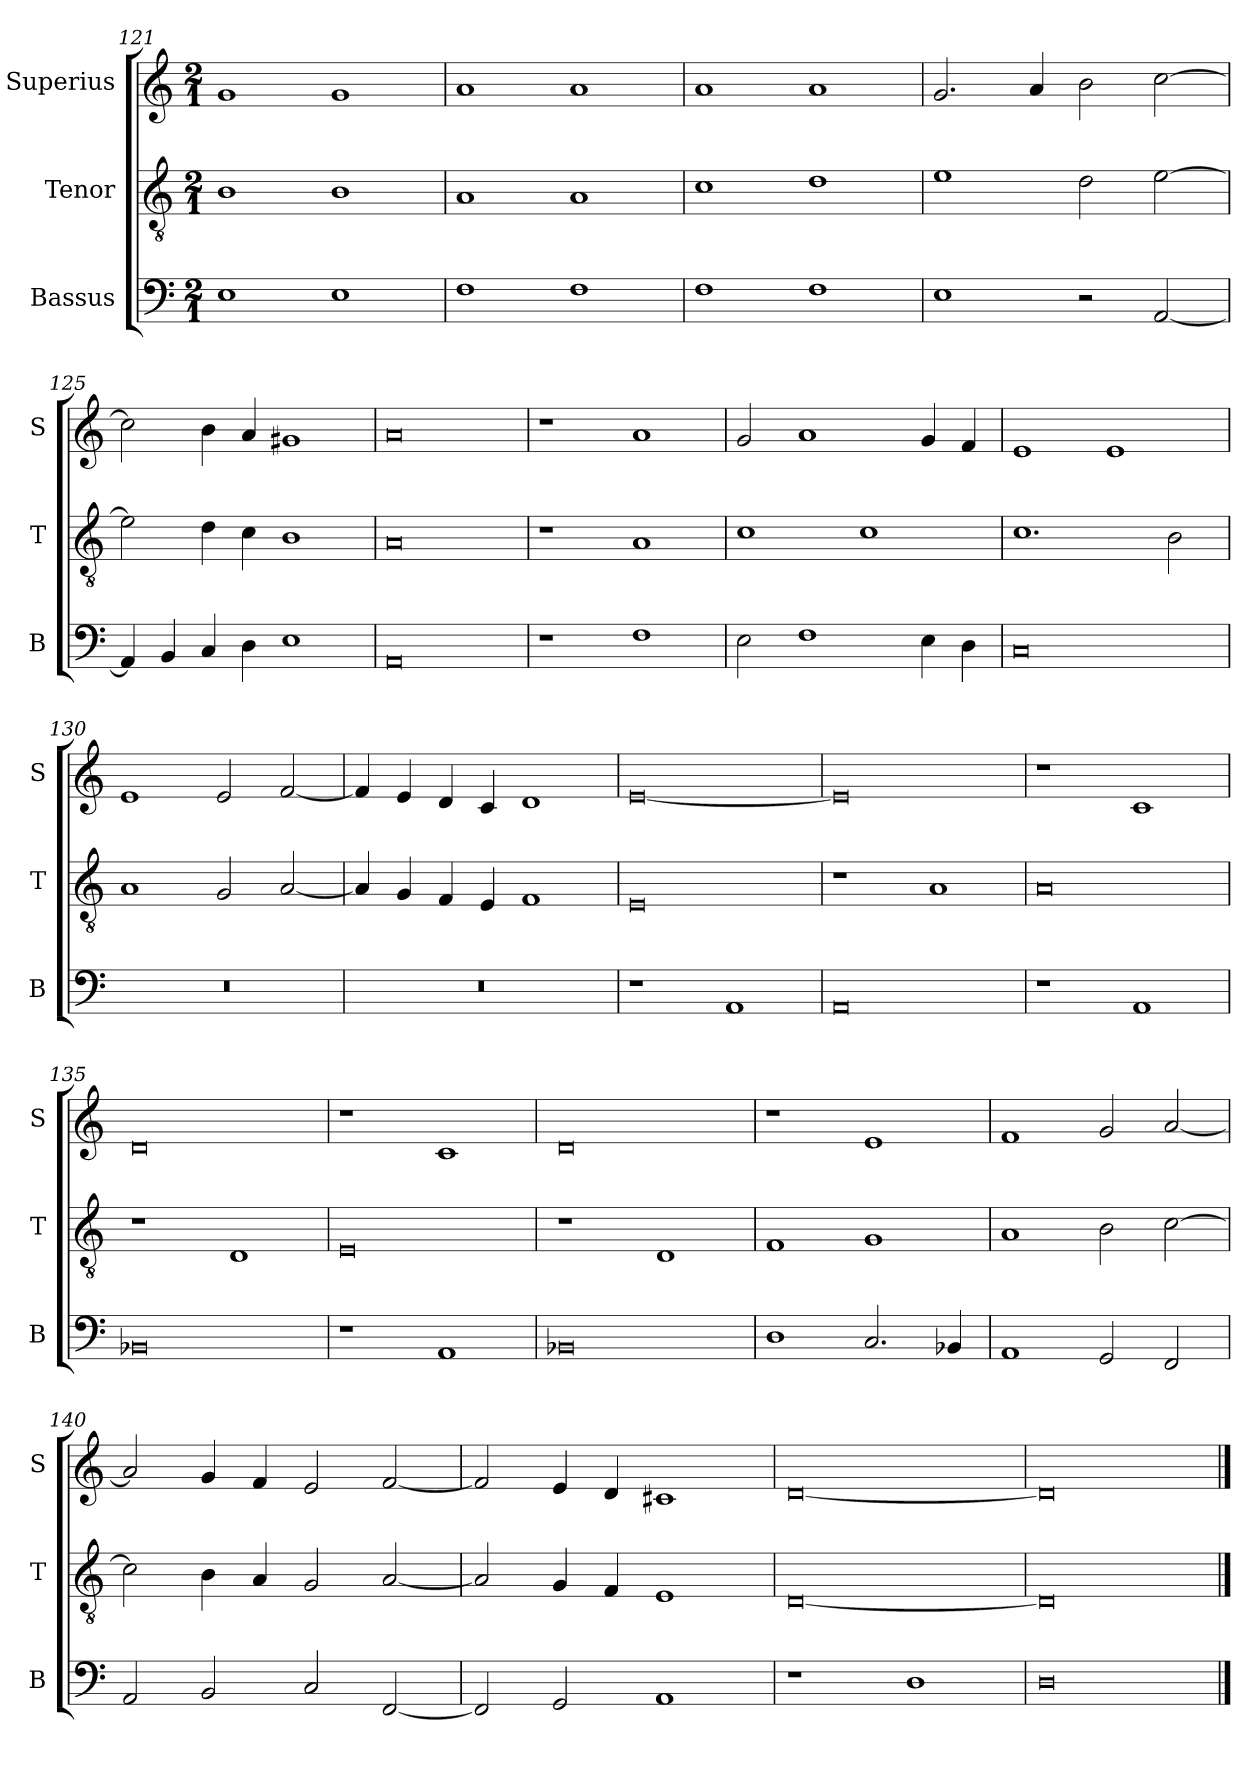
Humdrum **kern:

**kern	**kern	**kern
*part3	*part2	*part1
*staff3	*staff2	*staff1
*I"Bassus	*I"Tenor	*I"Superius
*I'B	*I'T	*I'S
*clefF4	*clefGv2	*clefG2
*k[]	*k[]	*k[]
*M2/1	*M2/1	*M2/1
=121	=121	=121
1E	1B	1g
1E	1B	1g
=122	=122	=122
1F	1A	1a
1F	1A	1a
=123	=123	=123
1F	1c	1a
1F	1d	1a
=124	=124	=124
1E	1e	2.g/
.	.	4a/
2r	2d\	2b\
[2AA/	[2e\	[2cc\
=125	=125	=125
4AA/]	2e\]	2cc\]
4BB/	.	.
4C/	4d\	4b\
4D\	4c\	4a/
1E	1B	1g#X
=126	=126	=126
0AA	0A	0a
=127	=127	=127
1r	1r	1r
1F	1A	1a
=128	=128	=128
2E\	1c	2g/
1F	.	1a
.	1c	.
4E\	.	4g/
4D\	.	4f/
=129	=129	=129
0C	1.c	1e
.	.	1e
.	2B\	.
=130	=130	=130
0r	1A	1e
.	2G/	2e/
.	[2A/	[2f/
=131	=131	=131
0r	4A/]	4f/]
.	4G/	4e/
.	4F/	4d/
.	4E/	4c/
.	1F	1d
=132	=132	=132
1r	0E	[0e
1AA	.	.
=133	=133	=133
0AA	1r	0e]
.	1A	.
=134	=134	=134
1r	0A	1r
1AA	.	1c
=135	=135	=135
0BB-X	1r	0d
.	1D	.
=136	=136	=136
1r	0E	1r
1AA	.	1c
=137	=137	=137
0BB-X	1r	0d
.	1D	.
=138	=138	=138
1D	1F	1r
2.C/	1G	1e
4BB-X/	.	.
=139	=139	=139
1AA	1A	1f
2GG/	2B\	2g/
2FF/	[2c\	[2a/
=140	=140	=140
2AA/	2c\]	2a/]
2BB/	4B\	4g/
.	4A/	4f/
2C/	2G/	2e/
[2FF/	[2A/	[2f/
=141	=141	=141
2FF/]	2A/]	2f/]
2GG/	4G/	4e/
.	4F/	4d/
1AA	1E	1c#X
=142	=142	=142
1r	[0D	[0d
1D	.	.
=143	=143	=143
0D	0D]	0d]
==	==	==
*-	*-	*-
